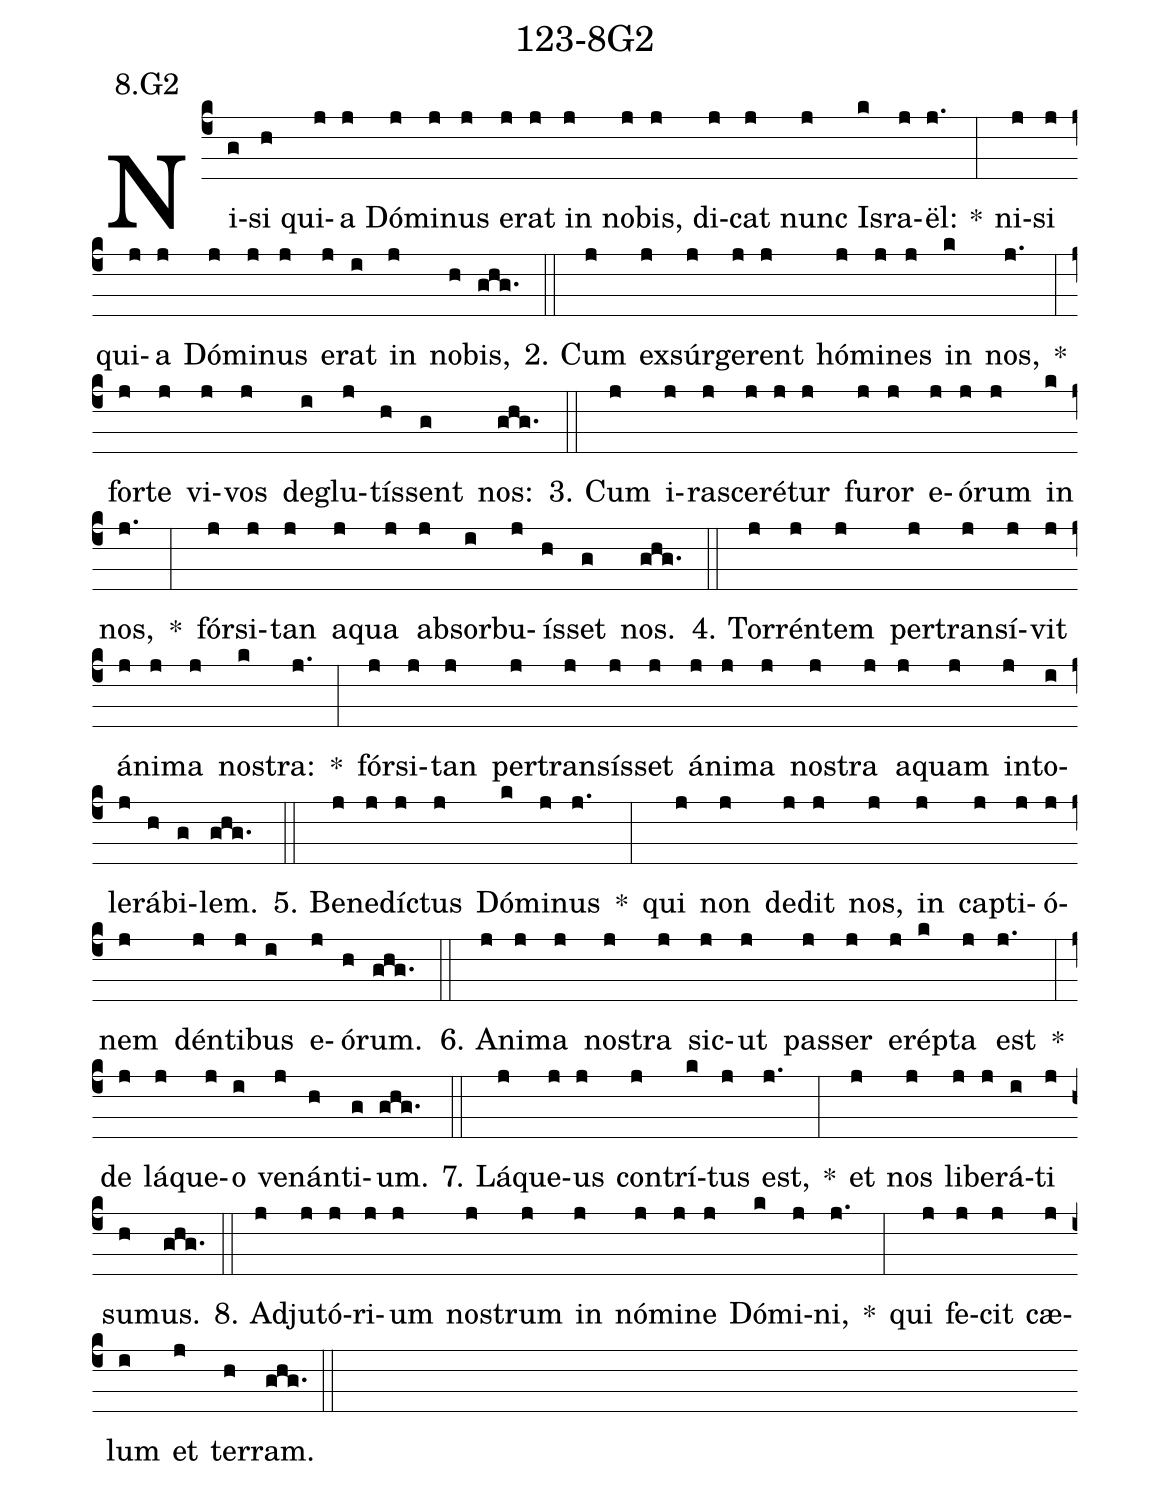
name: 123-8G2;
annotation: 8.G2;
%%
(c4)Ni(g)si(h) qui(j)a(j) Dó(j)mi(j)nus(j) e(j)rat(j) in(j) no(j)bis,(j) di(j)cat(j) nunc(j) Is(k)ra(j)ël:(j.) *(:) ni(j)si(j) qui(j)a(j) Dó(j)mi(j)nus(j) e(j)rat(i) in(j) no(h)bis,(ghg.) (::)
2. Cum(j) ex(j)súr(j)ge(j)rent(j) hó(j)mi(j)nes(j) in(k) nos,(j.) *(:) for(j)te(j) vi(j)vos(j) de(i)glu(j)tís(h)sent(g) nos:(ghg.) (::)
3. Cum(j) i(j)ra(j)sce(j)ré(j)tur(j) fu(j)ror(j) e(j)ó(j)rum(j) in(k) nos,(j.) *(:) fór(j)si(j)tan(j) a(j)qua(j) ab(j)sor(i)bu(j)ís(h)set(g) nos.(ghg.) (::)
4. Tor(j)rén(j)tem(j) per(j)trans(j)í(j)vit(j) á(j)ni(j)ma(j) nos(k)tra:(j.) *(:) fór(j)si(j)tan(j) per(j)trans(j)ís(j)set(j) á(j)ni(j)ma(j) nos(j)tra(j) a(j)quam(j) in(j)to(i)le(j)rá(h)bi(g)lem.(ghg.) (::)
5. Be(j)ne(j)díc(j)tus(j) Dó(k)mi(j)nus(j.) *(:) qui(j) non(j) de(j)dit(j) nos,(j) in(j) cap(j)ti(j)ó(j)nem(j) dén(j)ti(j)bus(i) e(j)ó(h)rum.(ghg.) (::)
6. A(j)ni(j)ma(j) nos(j)tra(j) sic(j)ut(j) pas(j)ser(j) e(j)rép(k)ta(j) est(j.) *(:) de(j) lá(j)que(j)o(i) ve(j)nán(h)ti(g)um.(ghg.) (::)
7. Lá(j)que(j)us(j) con(j)trí(k)tus(j) est,(j.) *(:) et(j) nos(j) li(j)be(j)rá(i)ti(j) su(h)mus.(ghg.) (::)
8. Ad(j)ju(j)tó(j)ri(j)um(j) nos(j)trum(j) in(j) nó(j)mi(j)ne(j) Dó(k)mi(j)ni,(j.) *(:) qui(j) fe(j)cit(j) cæ(j)lum(i) et(j) ter(h)ram.(ghg.) (::)
